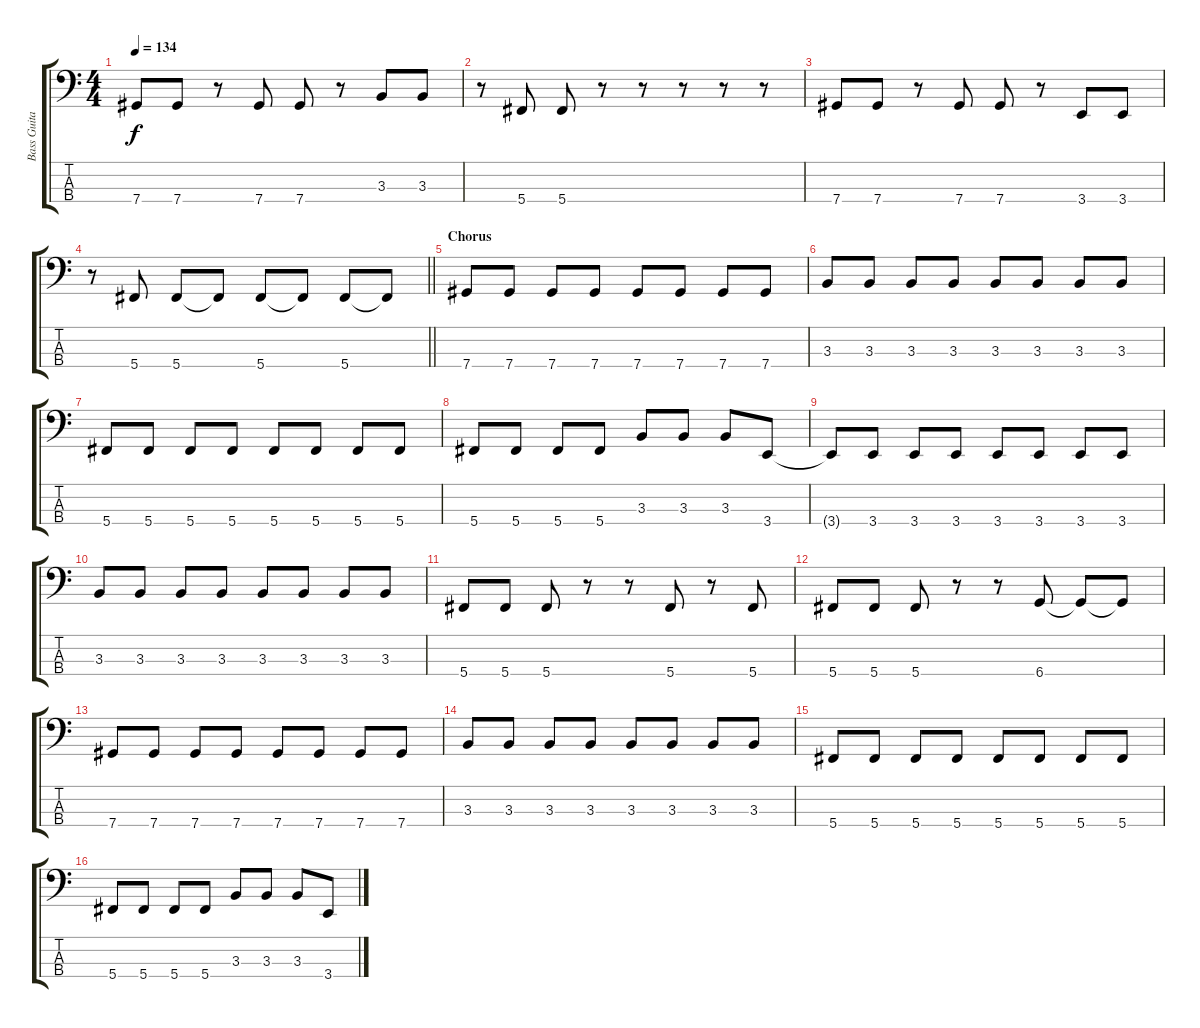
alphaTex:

\track ("Bass Guitar" "Bass Guita") {instrument electricbassfinger}
\staff {score tabs}
\tuning (Gb2 Db2 Ab1 Db1) {hide}
\ts (4 4)
\tempo 134
\clef f4
\ks c
7.4.8{dy f} 7.4.8 r.8 7.4.8 7.4.8 r.8 3.3.8 3.3.8 |
r.8 5.4.8 5.4.8 r.8 r.8 r.8 r.8 r.8 |
7.4.8 7.4.8 r.8 7.4.8 7.4.8 r.8 3.4.8 3.4.8 |
\barLineRight lightlight
r.8 5.4.8 5.4.8 5.4{t}.8 5.4.8 5.4{t}.8 5.4.8 5.4{t}.8 |
\section ("" "Chorus")
7.4.8 7.4.8 7.4.8 7.4.8 7.4.8 7.4.8 7.4.8 7.4.8 |
3.3.8 3.3.8 3.3.8 3.3.8 3.3.8 3.3.8 3.3.8 3.3.8 |
5.4.8 5.4.8 5.4.8 5.4.8 5.4.8 5.4.8 5.4.8 5.4.8 |
5.4.8 5.4.8 5.4.8 5.4.8 3.3.8 3.3.8 3.3.8 3.4.8 |
3.4{t}.8 3.4.8 3.4.8 3.4.8 3.4.8 3.4.8 3.4.8 3.4.8 |
3.3.8 3.3.8 3.3.8 3.3.8 3.3.8 3.3.8 3.3.8 3.3.8 |
5.4.8 5.4.8 5.4.8 r.8 r.8 5.4.8 r.8 5.4.8 |
5.4.8 5.4.8 5.4.8 r.8 r.8 6.4.8 6.4{t}.8 6.4{t}.8 |
7.4.8 7.4.8 7.4.8 7.4.8 7.4.8 7.4.8 7.4.8 7.4.8 |
3.3.8 3.3.8 3.3.8 3.3.8 3.3.8 3.3.8 3.3.8 3.3.8 |
5.4.8 5.4.8 5.4.8 5.4.8 5.4.8 5.4.8 5.4.8 5.4.8 |
5.4.8 5.4.8 5.4.8 5.4.8 3.3.8 3.3.8 3.3.8 3.4.8
